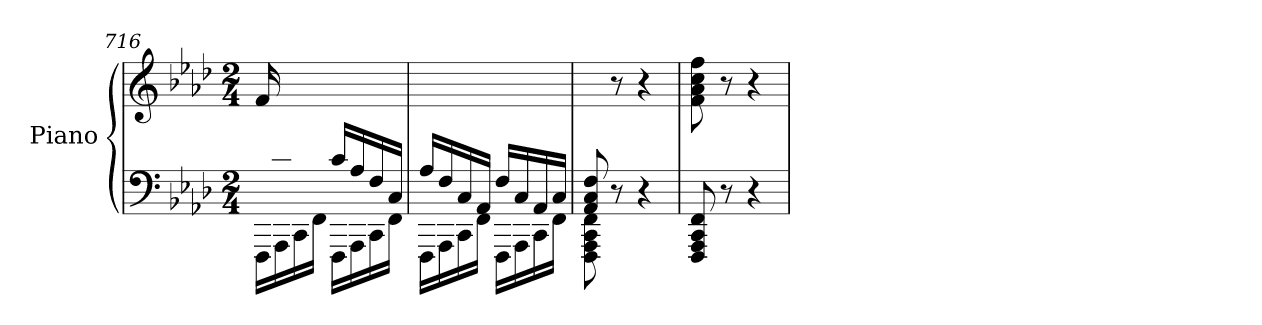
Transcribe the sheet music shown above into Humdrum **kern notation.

**kern	**kern
*part1	*part1
*staff2	*staff1
*I"Piano	*
*I'Pno.	*
*clefF4	*clefG2
*k[b-e-a-d-]	*k[b-e-a-d-]
*M2/4	*M2/4
=716	=716
*^	*
16ryy	16FFF\LL	16f/LL
16c/	16AAA-\	4..ryy
16A-/	16CC\	.
16F/JJ	16FF\JJ	.
16c/LL	16FFF\LL	.
16A-/	16AAA-\	.
16F/	16CC\	.
16C/JJ	16FF\JJ	.
=717	=717	=717
16A-/LL	16FFF\LL	2ryy
16F/	16AAA-\	.
16C/	16CC\	.
16AA-/JJ	16FF\JJ	.
16F/LL	16FFF\LL	.
16C/	16AAA-\	.
16AA-/	16CC\	.
16C/JJ	16FF\JJ	.
=718	=718	=718
8AA-/ 8C/ 8F/	8FFF\ 8AAA-\ 8CC\ 8FF\	8ryy
4.ryy	8r	8r
.	4r	4r
*v	*v	*
=719	=719
8FFF/ 8AAA-/ 8CC/ 8FF/	8f\ 8a-\ 8cc\ 8ff\
8r	8r
4r	4r
=	=
*-	*-
